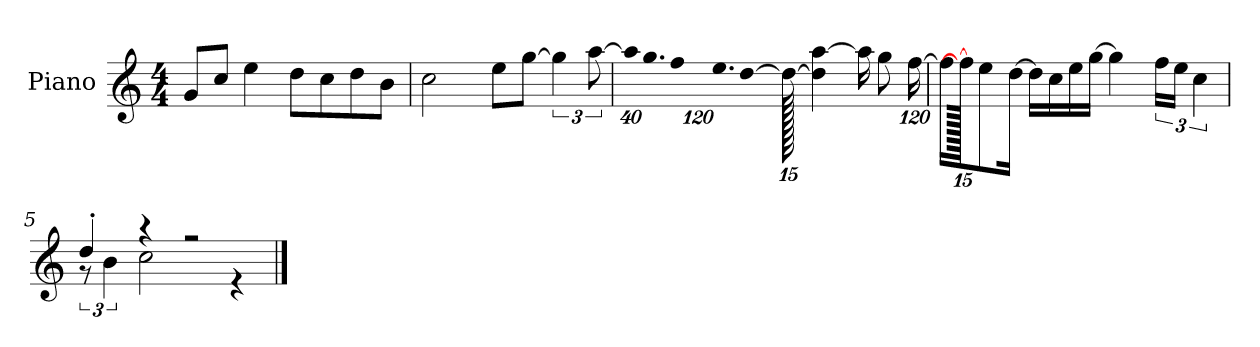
**kern
*part1
*staff1
*I"Piano
*I'P-no
*clefG2
*k[]
*M4/4
*MM90
=1
8g/L
8cc/J
4ee\
8dd\L
8cc\
8dd\
8b\J
=2
2cc\
8ee\L
[8gg\J
6gg\]
[12aa\
=3
*Xbrackettup
!LO:N:vis=32
640%23aa\KLL]
!LO:N:vis=16.
960%103gg\J
!LO:N:vis=8
960%137ff\
!LO:N:vis=16.
960%103ee\L
[384%41dd\J
1920dd\_
4dd\] [4aa\
16aa\KL]
8gg\
[1920%119ff\Jk
=4
16ff\KL]
1920ff\_
8ee\
[16dd\Jk
16dd\LL]
16cc\
16ee\
[16gg\JJ
4gg\]
*brackettup
24ff\LL
24ee\JJ
6cc\
=5
*^
4dd'/	12r
.	6b\
4r	2cc\
2r	.
.	4r
*v	*v
==
*-
